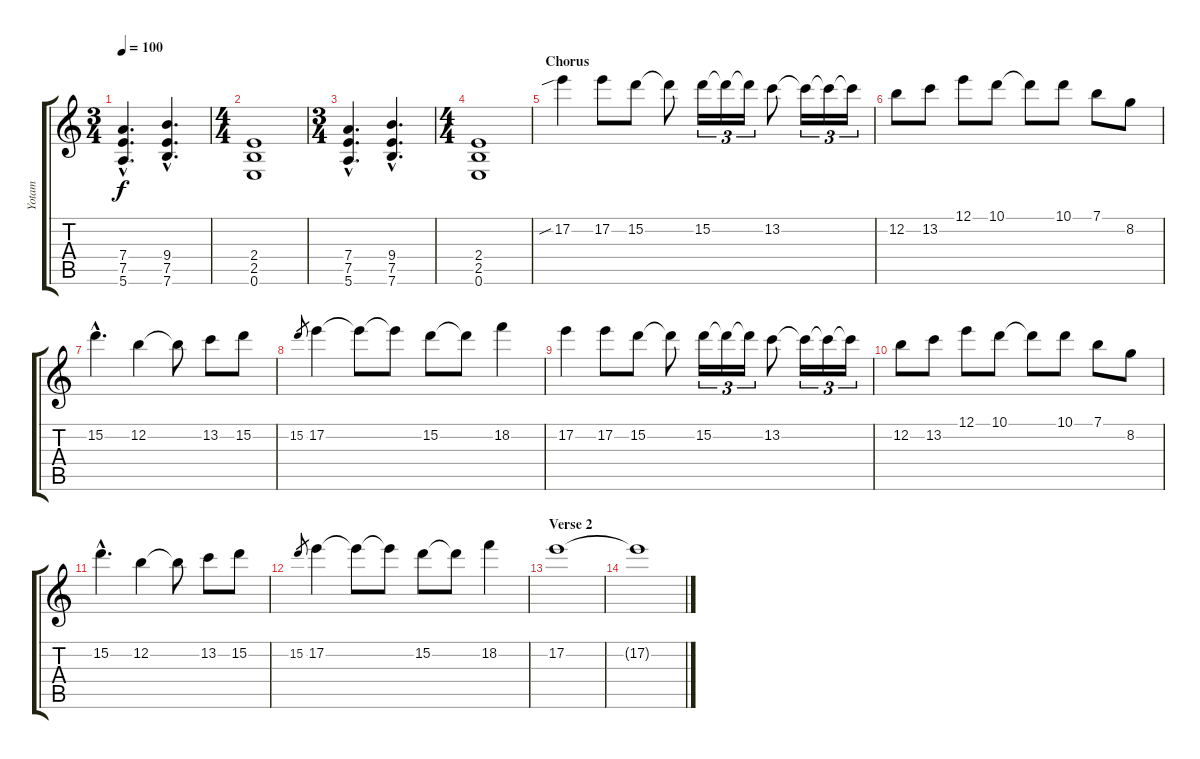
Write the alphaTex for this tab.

\track ("Yotam" "Yotam") {instrument distortionguitar}
\staff {score tabs}
\tuning (E4 B3 G3 D3 A2 E2) {hide}
\ts (3 4)
\tempo 100
\clef g2
\ks c
(7.4{hac} 7.5{hac} 5.6{hac}).4{d dy f} (9.4{hac} 7.5{hac} 7.6{hac}).4{d} |
\ts (4 4)
(2.4 2.5 0.6).1 |
\ts (3 4)
(7.4{hac} 7.5{hac} 5.6{hac}).4{d} (9.4{hac} 7.5{hac} 7.6{hac}).4{d} |
\ts (4 4)
(2.4 2.5 0.6).1 |
\section ("" "Chorus")
17.2{sib}.4 17.2.8 15.2.8 15.2{t}.8 15.2.16{tu (3 2)} 15.2{t}.16{tu (3 2)} 15.2{t}.16{tu (3 2)} 13.2.8 13.2{t}.16{tu (3 2)} 13.2{t}.16{tu (3 2)} 13.2{t}.16{tu (3 2)} |
12.2.8 13.2.8 12.1.8 10.1.8 10.1{t}.8 10.1.8 7.1.8 8.2.8 |
15.2{hac}.4{d} 12.2.4 12.2{t}.8 13.2.8 15.2.8 |
15.2.8{gr} 17.2.4 17.2{t}.8 17.2{t}.8 15.2.8 15.2{t}.8 18.2.4 |
17.2.4 17.2.8 15.2.8 15.2{t}.8 15.2.16{tu (3 2)} 15.2{t}.16{tu (3 2)} 15.2{t}.16{tu (3 2)} 13.2.8 13.2{t}.16{tu (3 2)} 13.2{t}.16{tu (3 2)} 13.2{t}.16{tu (3 2)} |
12.2.8 13.2.8 12.1.8 10.1.8 10.1{t}.8 10.1.8 7.1.8 8.2.8 |
15.2{hac}.4{d} 12.2.4 12.2{t}.8 13.2.8 15.2.8 |
15.2.8{gr} 17.2.4 17.2{t}.8 17.2{t}.8 15.2.8 15.2{t}.8 18.2.4 |
\section ("" "Verse 2")
17.2.1{volume 3} |
17.2{t}.1
